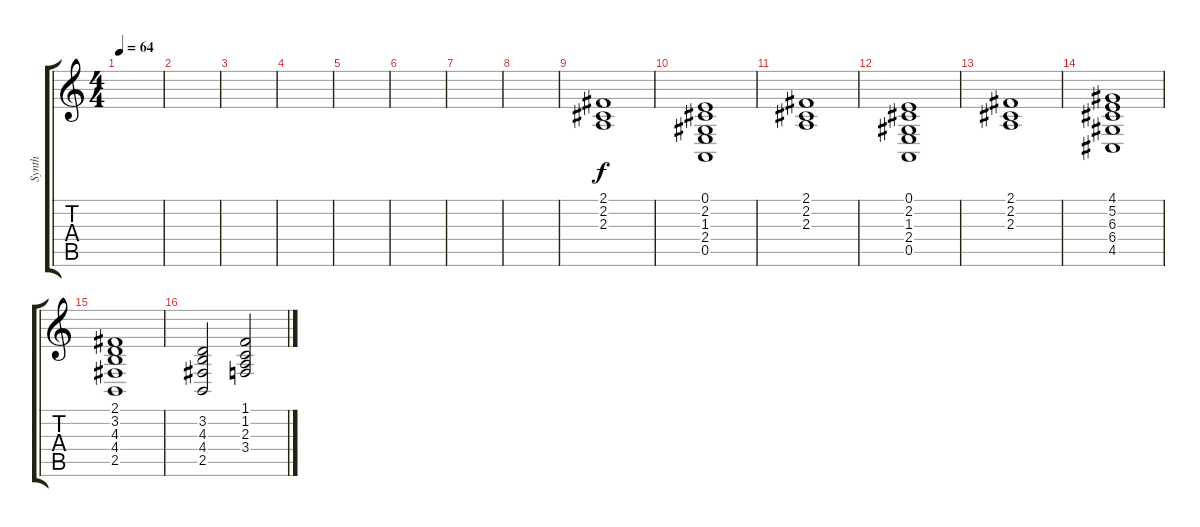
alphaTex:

\track ("Synth" "Synth") {instrument stringensemble1}
\staff {score tabs}
\tuning (E4 B3 G3 D3 A2 E2) {hide}
\ts (4 4)
\tempo 64
\clef g2
\ks c
|
|
|
|
|
|
|
|
(2.1 2.2 2.3).1 |
(0.1 2.2 1.3 2.4 0.5).1 |
(2.1 2.2 2.3).1 |
(0.1 2.2 1.3 2.4 0.5).1 |
(2.1 2.2 2.3).1 |
(4.1 5.2 6.3 6.4 4.5).1 |
(2.1 3.2 4.3 4.4 2.5).1 |
(3.2 4.3 4.4 2.5).2 (1.1 1.2 2.3 3.4).2
